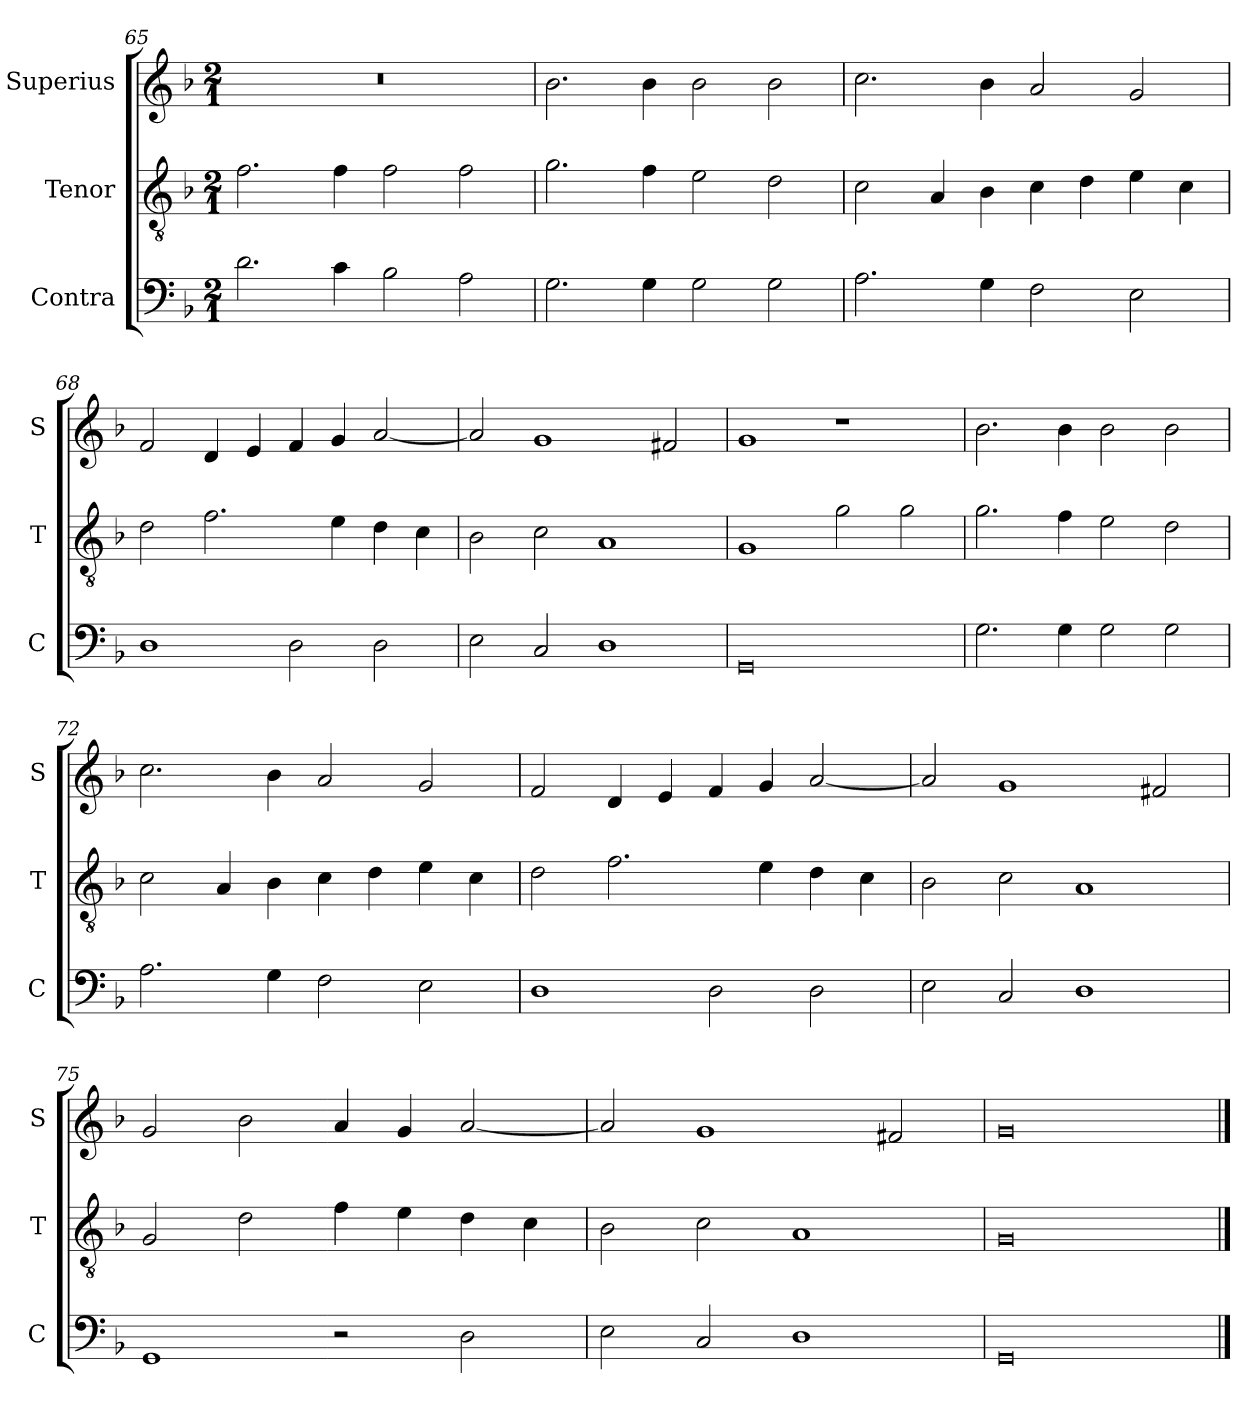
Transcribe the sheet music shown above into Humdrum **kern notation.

**kern	**kern	**kern
*part3	*part2	*part1
*staff3	*staff2	*staff1
*I"Contra	*I"Tenor	*I"Superius
*I'C	*I'T	*I'S
*clefF4	*clefGv2	*clefG2
*k[b-]	*k[b-]	*k[b-]
*M2/1	*M2/1	*M2/1
=65	=65	=65
2.d\	2.f\	0r
4c\	4f\	.
2B-\	2f\	.
2A\	2f\	.
=66	=66	=66
2.G\	2.g\	2.b-\
4G\	4f\	4b-\
2G\	2e\	2b-\
2G\	2d\	2b-\
=67	=67	=67
2.A\	2c\	2.cc\
.	4A/	.
4G\	4B-\	4b-\
2F\	4c\	2a/
.	4d\	.
2E\	4e\	2g/
.	4c\	.
=68	=68	=68
1D	2d\	2f/
.	2.f\	4d/
.	.	4e/
2D\	.	4f/
.	4e\	4g/
2D\	4d\	[2a/
.	4c\	.
=69	=69	=69
2E\	2B-\	2a/]
2C/	2c\	1g
1D	1A	.
.	.	2f#X/
=70	=70	=70
0GG	1G	1g
.	2g\	1r
.	2g\	.
=71	=71	=71
2.G\	2.g\	2.b-\
4G\	4f\	4b-\
2G\	2e\	2b-\
2G\	2d\	2b-\
=72	=72	=72
2.A\	2c\	2.cc\
.	4A/	.
4G\	4B-\	4b-\
2F\	4c\	2a/
.	4d\	.
2E\	4e\	2g/
.	4c\	.
=73	=73	=73
1D	2d\	2f/
.	2.f\	4d/
.	.	4e/
2D\	.	4f/
.	4e\	4g/
2D\	4d\	[2a/
.	4c\	.
=74	=74	=74
2E\	2B-\	2a/]
2C/	2c\	1g
1D	1A	.
.	.	2f#X/
=75	=75	=75
1GG	2G/	2g/
.	2d\	2b-\
2r	4f\	4a/
.	4e\	4g/
2D\	4d\	[2a/
.	4c\	.
=76	=76	=76
2E\	2B-\	2a/]
2C/	2c\	1g
1D	1A	.
.	.	2f#X/
=77	=77	=77
0GG	0G	0g
==	==	==
*-	*-	*-
